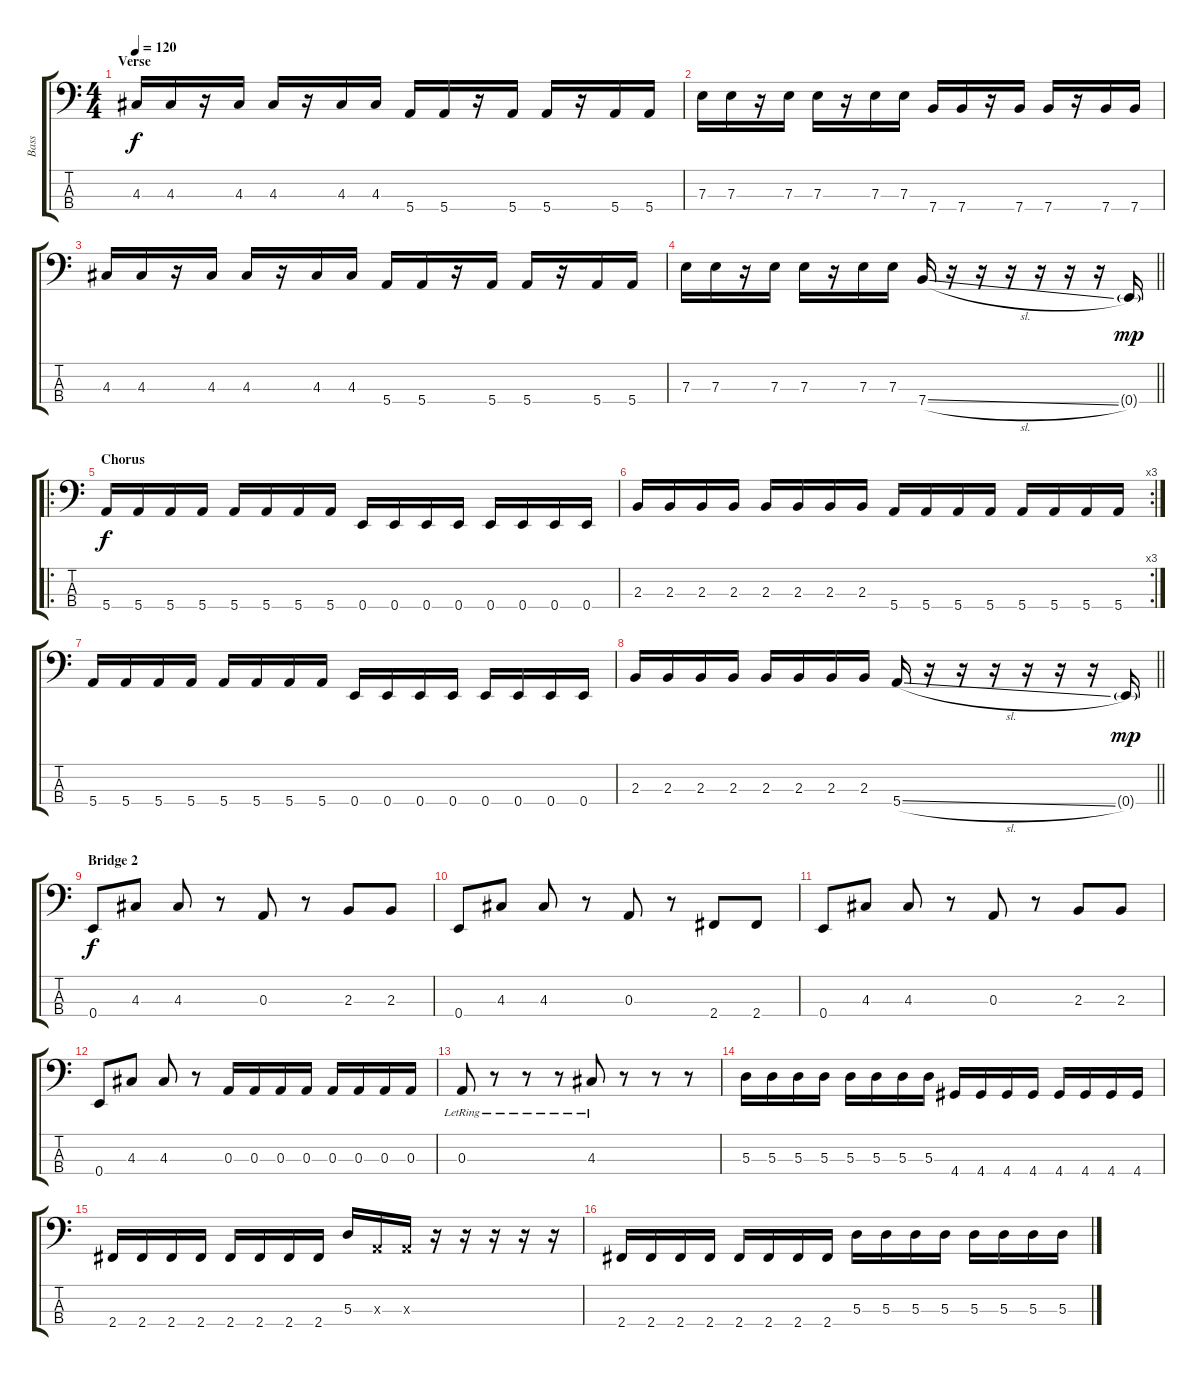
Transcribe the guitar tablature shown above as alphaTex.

\track ("Bass" "Bass") {instrument electricbasspick}
\staff {score tabs}
\tuning (G2 D2 A1 E1) {hide}
\ts (4 4)
\section ("" "Verse")
\tempo 120
\clef f4
\ks c
4.3.16{dy f} 4.3.16 r.16 4.3.16 4.3.16 r.16 4.3.16 4.3.16 5.4.16 5.4.16 r.16 5.4.16 5.4.16 r.16 5.4.16 5.4.16 |
7.3.16 7.3.16 r.16 7.3.16 7.3.16 r.16 7.3.16 7.3.16 7.4.16 7.4.16 r.16 7.4.16 7.4.16 r.16 7.4.16 7.4.16 |
4.3.16 4.3.16 r.16 4.3.16 4.3.16 r.16 4.3.16 4.3.16 5.4.16 5.4.16 r.16 5.4.16 5.4.16 r.16 5.4.16 5.4.16 |
\barLineRight lightlight
7.3.16 7.3.16 r.16 7.3.16 7.3.16 r.16 7.3.16 7.3.16 7.4{sl}.16 r.16 r.16 r.16 r.16 r.16 r.16 0.4{g}.16{dy mp} |
\ro
\section ("" "Chorus")
5.4.16{dy f} 5.4.16 5.4.16 5.4.16 5.4.16 5.4.16 5.4.16 5.4.16 0.4.16 0.4.16 0.4.16 0.4.16 0.4.16 0.4.16 0.4.16 0.4.16 |
\rc 3
2.3.16 2.3.16 2.3.16 2.3.16 2.3.16 2.3.16 2.3.16 2.3.16 5.4.16 5.4.16 5.4.16 5.4.16 5.4.16 5.4.16 5.4.16 5.4.16 |
5.4.16 5.4.16 5.4.16 5.4.16 5.4.16 5.4.16 5.4.16 5.4.16 0.4.16 0.4.16 0.4.16 0.4.16 0.4.16 0.4.16 0.4.16 0.4.16 |
\barLineRight lightlight
2.3.16 2.3.16 2.3.16 2.3.16 2.3.16 2.3.16 2.3.16 2.3.16 5.4{sl}.16 r.16 r.16 r.16 r.16 r.16 r.16 0.4{g}.16{dy mp} |
\section ("" "Bridge 2")
0.4.8{dy f} 4.3.8 4.3.8 r.8 0.3.8 r.8 2.3.8 2.3.8 |
0.4.8 4.3.8 4.3.8 r.8 0.3.8 r.8 2.4.8 2.4.8 |
0.4.8 4.3.8 4.3.8 r.8 0.3.8 r.8 2.3.8 2.3.8 |
0.4.8 4.3.8 4.3.8 r.8 0.3.16 0.3.16 0.3.16 0.3.16 0.3.16 0.3.16 0.3.16 0.3.16 |
0.3{lr}.8 r.8 r.8 r.8 4.3{lr}.8 r.8 r.8 r.8 |
5.3.16 5.3.16 5.3.16 5.3.16 5.3.16 5.3.16 5.3.16 5.3.16 4.4.16 4.4.16 4.4.16 4.4.16 4.4.16 4.4.16 4.4.16 4.4.16 |
2.4.16 2.4.16 2.4.16 2.4.16 2.4.16 2.4.16 2.4.16 2.4.16 5.3.16 0.3{x}.16 0.3{x}.16 r.16 r.16 r.16 r.16 r.16 |
2.4.16 2.4.16 2.4.16 2.4.16 2.4.16 2.4.16 2.4.16 2.4.16 5.3.16 5.3.16 5.3.16 5.3.16 5.3.16 5.3.16 5.3.16 5.3.16
